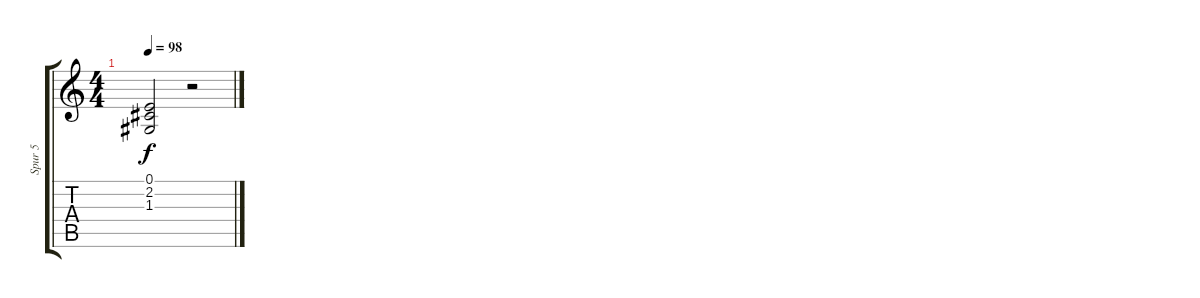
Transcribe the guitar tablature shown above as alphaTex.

\track ("Spur 5" "Spur 5") {instrument pad2warm}
\staff {score tabs}
\tuning (E4 B3 G3 D3 A2 E2) {hide}
\ts (4 4)
\tempo 98
\clef g2
\ks c
(0.1{t} 2.2{t} 1.3{t}).2{dy f} r.2
